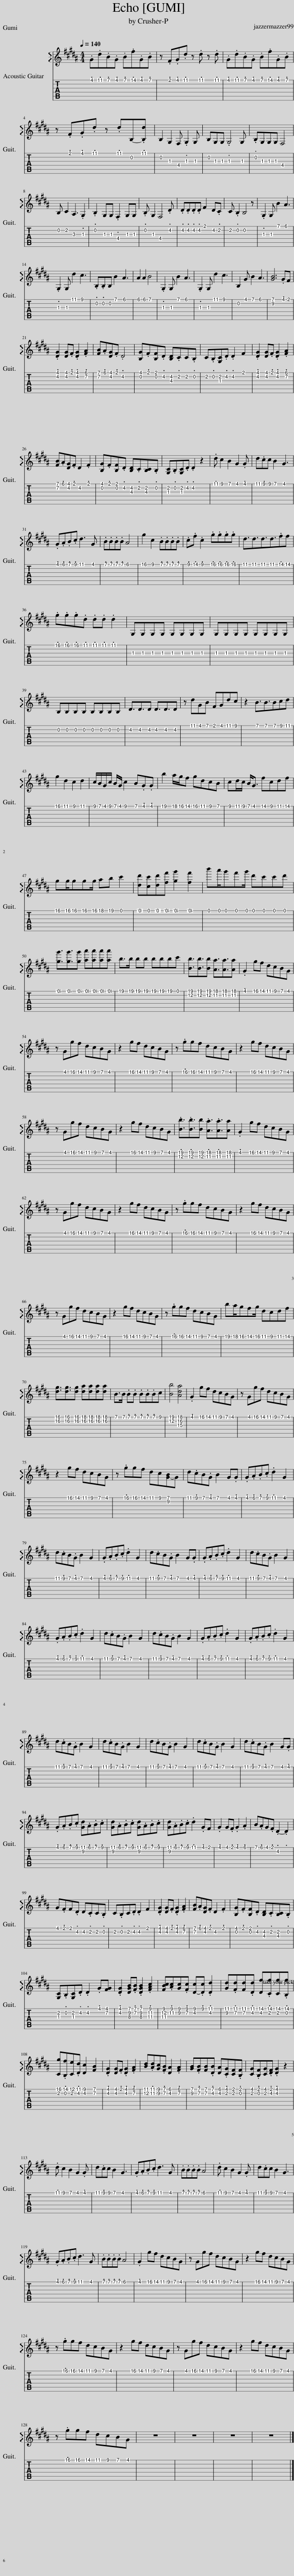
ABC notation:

X:1
%%score { 1 | 2 }
L:1/8
Q:1/4=140
M:4/4
I:linebreak $
K:B
V:1 treble
V:2 tab stafflines=6 strings="E2,A2,D3,G3,B3,E4 nostems "
V:1
 .G.d.B.G .B.f.G.B | z .F.G.d z .d z .d | .G.d.B.G .B.f.G.B |$ z .F.G.d z .dB,-.[B,d] | B,2 G,2 F, .G,2 G, | %5
 B,G,G, .G,4 G, | .B,G,G,G, F,4 |$ B, C2 A,3 .G,2 | .B,2 G,G, .F,2 G,G, | .B, G,2 F,4 .D | %10
 .D.D.D.D F2 D.C | C .B,2 B,4 z | .G,2 G, B2 A3 |$ .G,2 G, d2 c3 | .B,.B,B, B2 A3 | %15
 A2 A2 B4 | .G,2 G, B2 A3 | .G,2 G, d2 c3 | B,2 G B2 A3 | [GB]6 .GF |$ %20
 .[DG]2 [DG].F .[DG]2 .[FA]2 | [FB].A[DG].F .D4 | [B,G].F[B,F].D [B,D].CC.B, | C.B,[G,C].D .D2 F2 | .[DG]2 [DG].F .[DG]2 .[FA]2 |$ %25
 [FB].A[DG].F D2 .F2 | [B,G].F[B,F].D [B,D].C[B,C].B, | [G,C].B,[G,C].D .D2 z2 | .d c2 B2 G2 .G | d.cc B2 G3 |$ %30
 .G.A.B.c d3 G | .B.B.B.B A4 | g2 c2 .B.B.B.B | .c.f .c2 .g.g.g.g | d3/2d3/2d3/2d3/2.ff |$ %35
 .g.g.g.d .d.d .d2 | G,G,G,G, G,G,G,G, | G,G,G,G, G,G,G,G, |$ B,B,B,B, B,B,B,B, | D3/2D3/2D D3/2D3/2D | %40
 z dGB FGdc | z2 B3/2B3/2Bcd |$ g2 d2 c2 d2 | c/B/G/c/ B/G/ c2 B.G.G | b2 a/g/f gdcB | %45
 cd/c/ B<G fcdf |$ gg/ggg/ ab c'2 | [dd'][cc'][dd'][ff'] [gg']2 [ff']2 | b'a'/g'f'g'/ d'c'c'd' |$ [gg']3/2[gg']3/2[gg'] [aa'][aa'][aa'][aa'] | %50
 b>b bb bbbc' | [Bb]3/2[Bb]3/2[Bb] [Aa]3/2[Aa]3/2[Aa] | .G2 gf dcBG |$ z Ggf dcBG | z2 gf dcBG | %55
 z .ggf dcBG | z2 gf dcBG |$ z Ggf dcBG | z2 gf dcBG | .[Bb]3/2.[Bb]3/2[Bb] .[Aa]3/2.[Aa]3/2[Aa] | %60
 .G2 gf dcBG |$ z Ggf dcBG | z2 gf dcBG | z .ggf dcBG | z2 gf dcBG |$ %65
 z Ggf dcBG | z2 gf dcBG | z .ggf dcBG | ba/gfg/ dcdf |$ [dg]3/2[dg]3/2[dg] [da][da][da][da] | %70
 B>B .B.B .B.B.Bc | [Bb]4 [Ada]4 | .G2 gf dcBG | z Ggf dcBG |$ z2 gf dcBG | %75
 z .ggf dc[G-B]G | d.cB.G B2 G.G | .G.A.B.c .d2 G2 |$ d.cB.G B2 G2 | .G.A.B.c .d2 G2 | %80
 d.cB.G B2 G.G | .G.A.B.c .d2 G2 | d.cB.G B2 G2 |$ .G.A.B.c .d2 G2 | d.cB.G B2 G2 | %85
 d.cB.G B2 G2 | .G.A.B.c .d2 G2 | .G.A.B.c .d2 G2 |$ d.cB.G B2 G2 | d.cB.G B2 G2 | %90
 d.cB.G B2 G2 | d.cB.G B2 G2 | d.cB.G B2 G.G |$ .G.A.B.c [Gd].A.B.c | [Gd].A.B.c [Gd].A.B.c | %95
 [Gd].A.B.c .d2 .GF | .G2 G.F .G2 .A2 | B.AG.F .D2- .D2 |$ G.FF.D D.CC.B, | C.B,C.D .D2 F2 | %100
 .[DG]2 [DG].F .[DG]2 .[FA]2 | [FB].A[DG].F D2 .F2 | [B,G].F[B,F].D [B,D].C[B,C].B, |$ [G,C].B,[G,C].D .D2 .G[FG] | .[DG]2 [DGB].[FB] .[DGB]2 .[FAc]2 | %105
 [FBc].[Ac][Gc].[Fc] [D-c].[Dc] .[Dd]2 | [Gd].[Fd][Fd].[Dd] [Df].[Cf][Cf].[B,f] |$ [Cg].[B,f][Ce].[Dd] [Dc]2 [FB]2 | .[DG]2 [DG].F .[DG]2 .[FA]2 | [Bd].[Ad][Gc].[FB] [DA]2 .[FA]2 | %110
 [GB].[FB][FB].[DB] [DA].[CG][CF].[B,F] | [CG].[B,F][CG].[DF] .[DG]2 z2 |$ .d c2 B2 G2 .G | d.cc B2 G3 | .G.A.B.c d3 G | %115
 .B.B.B.B A4 | .d c2 B2 G2 .G | d.cc B2 G3 |$ .G.A.B.c d3 G | .B.B.B.B A4 | %120
 .G2 gf dcBG | z Ggf dcBG | z2 gf dcBG |$ z .ggf dcBG | z2 gf dcBG | %125
 z Ggf dcBG | z2 gf dcBG |$ z .ggf dcBG | z8 | z8 | %130
 z8 | z8 |] %132
V:2
 .!1!G .!1!d .!1!B .!1!G .!1!B .!1!f .!1!G .!1!B | x .!1!F .!1!G .!1!d x .!1!d x .!1!d | .!1!G .!1!d .!1!B .!1!G .!1!B .!1!f .!1!G .!1!B |$ x .!1!F .!1!G .!1!d x .!1!d !2!B,- .[!2!B,!1!d] | !2!B,2 !3!G,2 !4!F, .!3!G,2 !3!G, | %5
 !2!B, !3!G, !3!G, .!3!G,4 !3!G, | .!2!B, !3!G, !3!G, !3!G, !4!F,4 |$ !2!B, !2!C2 !3!A,3 .!3!G,2 | .!2!B,2 !3!G, !3!G, .!4!F,2 !3!G, !3!G, | .!2!B, !3!G,2 !4!F,4 .!2!D | %10
 .!2!D .!2!D .!2!D .!2!D !1!F2 !2!D .!2!C | !2!C .!2!B,2 !2!B,4 x | .!3!G,2 !3!G, !1!B2 !1!A3 |$ .!3!G,2 !3!G, !1!d2 !1!c3 | .!2!B, .!2!B, !2!B, !1!B2 !1!A3 | %15
 !1!A2 !1!A2 !1!B4 | .!3!G,2 !3!G, !1!B2 !1!A3 | .!3!G,2 !3!G, !1!d2 !1!c3 | !2!B,2 !1!G !1!B2 !1!A3 | [!2!G!1!B]6 .!1!G !1!F |$ %20
 .[!2!D!1!G]2 [!2!D!1!G] .!1!F .[!2!D!1!G]2 .[!2!F!1!A]2 | [!2!F!1!B] .!1!A [!2!D!1!G] .!1!F .!2!D4 | [!2!B,!1!G] .!1!F [!2!B,!1!F] .!2!D [!3!B,!2!D] .!2!C !2!C .!2!B, | !2!C .!2!B, [!3!G,!2!C] .!2!D .!2!D2 !1!F2 | .[!2!D!1!G]2 [!2!D!1!G] .!1!F .[!2!D!1!G]2 .[!2!F!1!A]2 |$ %25
 [!2!F!1!B] .!1!A [!2!D!1!G] .!1!F !2!D2 .!1!F2 | [!2!B,!1!G] .!1!F [!2!B,!1!F] .!2!D [!3!B,!2!D] .!2!C [!3!B,!2!C] .!2!B, | [!3!G,!2!C] .!2!B, [!3!G,!2!C] .!2!D .!2!D2 x2 | .!1!d !1!c2 !1!B2 !1!G2 .!1!G | !1!d .!1!c !1!c !1!B2 !1!G3 |$ %30
 .!1!G .!1!A .!1!B .!1!c !1!d3 !1!G | .!1!B .!1!B .!1!B .!1!B !1!A4 | !1!g2 !1!c2 .!1!B .!1!B .!1!B .!1!B | .!1!c .!1!f .!1!c2 .!1!g .!1!g .!1!g .!1!g | !1!d3/2 !1!d3/2 !1!d3/2 !1!d3/2 .!1!f !1!f |$ %35
 .!1!g .!1!g .!1!g .!1!d .!1!d .!1!d .!1!d2 | !3!G, !3!G, !3!G, !3!G, !3!G, !3!G, !3!G, !3!G, | !3!G, !3!G, !3!G, !3!G, !3!G, !3!G, !3!G, !3!G, |$ !2!B, !2!B, !2!B, !2!B, !2!B, !2!B, !2!B, !2!B, | !2!D3/2 !2!D3/2 !2!D !2!D3/2 !2!D3/2 !2!D | %40
 x !1!d !1!G !1!B !1!F !1!G !1!d !1!c | x2 !1!B3/2 !1!B3/2 !1!B !1!c !1!d |$ !1!g2 !1!d2 !1!c2 !1!d2 | !1!c/ !1!B/ !1!G/ !1!c/ !1!B/ !1!G/ !1!c2 !1!B .!1!G .!1!G | !1!b2 !1!a/ !1!g/ !1!f !1!g !1!d !1!c !1!B | %45
 !1!c !1!d/ !1!c/ !1!B/ !1!G3/2 !1!f !1!c !1!d !1!f |$ !1!g !1!g/ !1!g !1!g !1!g/ !1!a !1!b !1!c'2 | [!1!d!1!d'] [!1!c!1!c'] [!1!d!1!d'] [!1!f!1!f'] [!1!g!1!g']2 [!1!f!1!f']2 | !1!b' !1!a'/ !1!g' !1!f' !1!g'/ !1!d' !1!c' !1!c' !1!d' |$ [!1!g!1!g']3/2 [!1!g!1!g']3/2 [!1!g!1!g'] [!1!a!1!a'] [!1!a!1!a'] [!1!a!1!a'] [!1!a!1!a'] | %50
 !1!b3/2 !1!b/ !1!b !1!b !1!b !1!b !1!b !1!c' | [!2!B!1!b]3/2 [!2!B!1!b]3/2 [!2!B!1!b] [!2!A!1!a]3/2 [!2!A!1!a]3/2 [!2!A!1!a] | .!1!G2 !1!g !1!f !1!d !1!c !1!B !1!G |$ x !1!G !1!g !1!f !1!d !1!c !1!B !1!G | x2 !1!g !1!f !1!d !1!c !1!B !1!G | %55
 x .!1!g !1!g !1!f !1!d !1!c !1!B !1!G | x2 !1!g !1!f !1!d !1!c !1!B !1!G |$ x !1!G !1!g !1!f !1!d !1!c !1!B !1!G | x2 !1!g !1!f !1!d !1!c !1!B !1!G | .[!2!B!1!b]3/2 .[!2!B!1!b]3/2 [!2!B!1!b] .[!2!A!1!a]3/2 .[!2!A!1!a]3/2 [!2!A!1!a] | %60
 .!1!G2 !1!g !1!f !1!d !1!c !1!B !1!G |$ x !1!G !1!g !1!f !1!d !1!c !1!B !1!G | x2 !1!g !1!f !1!d !1!c !1!B !1!G | x .!1!g !1!g !1!f !1!d !1!c !1!B !1!G | x2 !1!g !1!f !1!d !1!c !1!B !1!G |$ %65
 x !1!G !1!g !1!f !1!d !1!c !1!B !1!G | x2 !1!g !1!f !1!d !1!c !1!B !1!G | x .!1!g !1!g !1!f !1!d !1!c !1!B !1!G | !1!b !1!a/ !1!g !1!f !1!g/ !1!d !1!c !1!d !1!f |$ [!2!d!1!g]3/2 [!2!d!1!g]3/2 [!2!d!1!g] [!2!d!1!a] [!2!d!1!a] [!2!d!1!a] [!2!d!1!a] | %70
 !1!B3/2 !1!B/ .!1!B .!1!B .!1!B .!1!B .!1!B !1!c | [!2!B!1!b]4 [!3!A!2!d!1!a]4 | .!1!G2 !1!g !1!f !1!d !1!c !1!B !1!G | x !1!G !1!g !1!f !1!d !1!c !1!B !1!G |$ x2 !1!g !1!f !1!d !1!c !1!B !1!G | %75
 x .!1!g !1!g !1!f !1!d !1!c [!2!G-!1!B] !1!G | !1!d .!1!c !1!B .!1!G !1!B2 !1!G .!1!G | .!1!G .!1!A .!1!B .!1!c .!1!d2 !1!G2 |$ !1!d .!1!c !1!B .!1!G !1!B2 !1!G2 | .!1!G .!1!A .!1!B .!1!c .!1!d2 !1!G2 | %80
 !1!d .!1!c !1!B .!1!G !1!B2 !1!G .!1!G | .!1!G .!1!A .!1!B .!1!c .!1!d2 !1!G2 | !1!d .!1!c !1!B .!1!G !1!B2 !1!G2 |$ .!1!G .!1!A .!1!B .!1!c .!1!d2 !1!G2 | !1!d .!1!c !1!B .!1!G !1!B2 !1!G2 | %85
 !1!d .!1!c !1!B .!1!G !1!B2 !1!G2 | .!1!G .!1!A .!1!B .!1!c .!1!d2 !1!G2 | .!1!G .!1!A .!1!B .!1!c .!1!d2 !1!G2 |$ !1!d .!1!c !1!B .!1!G !1!B2 !1!G2 | !1!d .!1!c !1!B .!1!G !1!B2 !1!G2 | %90
 !1!d .!1!c !1!B .!1!G !1!B2 !1!G2 | !1!d .!1!c !1!B .!1!G !1!B2 !1!G2 | !1!d .!1!c !1!B .!1!G !1!B2 !1!G .!1!G |$ .!1!G .!1!A .!1!B .!1!c [!2!G!1!d] .!1!A .!1!B .!1!c | [!2!G!1!d] .!1!A .!1!B .!1!c [!2!G!1!d] .!1!A .!1!B .!1!c | %95
 [!2!G!1!d] .!1!A .!1!B .!1!c .!1!d2 .!1!G !1!F | .!1!G2 !1!G .!1!F .!1!G2 .!1!A2 | !1!B .!1!A !1!G .!1!F .!2!D2- .!2!D2 |$ !1!G .!1!F !1!F .!2!D !2!D .!2!C !2!C .!2!B, | !2!C .!2!B, !2!C .!2!D .!2!D2 !1!F2 | %100
 .[!2!D!1!G]2 [!2!D!1!G] .!1!F .[!2!D!1!G]2 .[!2!F!1!A]2 | [!2!F!1!B] .!1!A [!2!D!1!G] .!1!F !2!D2 .!1!F2 | [!2!B,!1!G] .!1!F [!2!B,!1!F] .!2!D [!3!B,!2!D] .!2!C [!3!B,!2!C] .!2!B, |$ [!3!G,!2!C] .!2!B, [!3!G,!2!C] .!2!D .!2!D2 .!1!G [!2!F!1!G] | .[!2!D!1!G]2 [!3!D!2!G!1!B] .[!2!F!1!B] .[!3!D!2!G!1!B]2 .[!3!F!2!A!1!c]2 | %105
 [!3!F!2!B!1!c] .[!2!A!1!c] [!2!G!1!c] .[!2!F!1!c] [!2!D-!1!c] .[!2!D!1!c] .[!2!D!1!d]2 | [!2!G!1!d] .[!2!F!1!d] [!2!F!1!d] .[!2!D!1!d] [!2!D!1!f] .[!2!C!1!f] [!2!C!1!f] .[!2!B,!1!f] |$ [!2!C!1!g] .[!2!B,!1!f] [!2!C!1!e] .[!2!D!1!d] [!2!D!1!c]2 [!2!F!1!B]2 | .[!2!D!1!G]2 [!2!D!1!G] .!1!F .[!2!D!1!G]2 .[!2!F!1!A]2 | [!2!B!1!d] .[!2!A!1!d] [!2!G!1!c] .[!2!F!1!B] [!2!D!1!A]2 .[!2!F!1!A]2 | %110
 [!2!G!1!B] .[!2!F!1!B] [!2!F!1!B] .[!2!D!1!B] [!2!D!1!A] .[!2!C!1!G] [!2!C!1!F] .[!2!B,!1!F] | [!2!C!1!G] .[!2!B,!1!F] [!2!C!1!G] .[!2!D!1!F] .[!2!D!1!G]2 x2 |$ .!1!d !1!c2 !1!B2 !1!G2 .!1!G | !1!d .!1!c !1!c !1!B2 !1!G3 | .!1!G .!1!A .!1!B .!1!c !1!d3 !1!G | %115
 .!1!B .!1!B .!1!B .!1!B !1!A4 | .!1!d !1!c2 !1!B2 !1!G2 .!1!G | !1!d .!1!c !1!c !1!B2 !1!G3 |$ .!1!G .!1!A .!1!B .!1!c !1!d3 !1!G | .!1!B .!1!B .!1!B .!1!B !1!A4 | %120
 .!1!G2 !1!g !1!f !1!d !1!c !1!B !1!G | x !1!G !1!g !1!f !1!d !1!c !1!B !1!G | x2 !1!g !1!f !1!d !1!c !1!B !1!G |$ x .!1!g !1!g !1!f !1!d !1!c !1!B !1!G | x2 !1!g !1!f !1!d !1!c !1!B !1!G | %125
 x !1!G !1!g !1!f !1!d !1!c !1!B !1!G | x2 !1!g !1!f !1!d !1!c !1!B !1!G |$ x .!1!g !1!g !1!f !1!d !1!c !1!B !1!G | x8 | x8 | %130
 x8 | x8 |] %132
